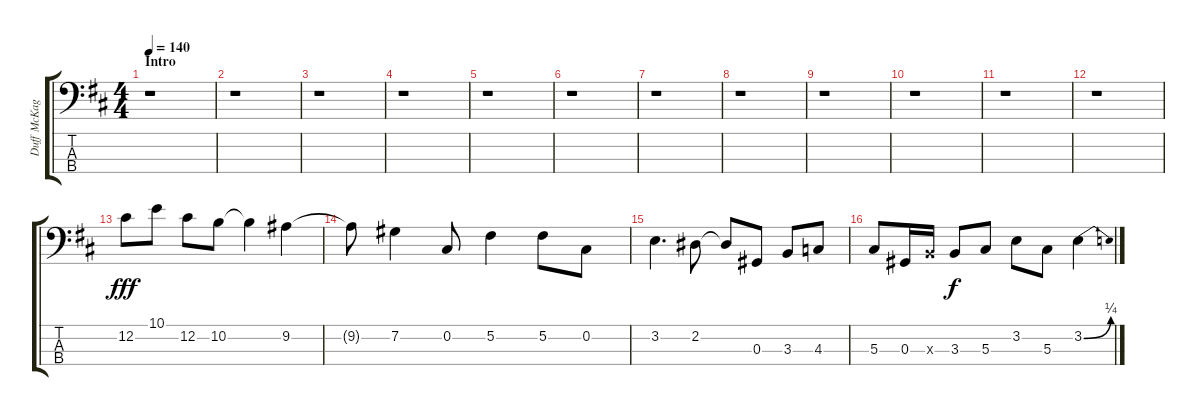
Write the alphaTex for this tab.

\track ("Duff McKagan - Bass" "Duff McKag") {instrument electricbasspick}
\staff {score tabs}
\tuning (Gb2 Db2 Ab1 Eb1) {hide}
\ts (4 4)
\section ("" "Intro")
\tempo 140
\clef f4
\ks d
r.1{dy fff instrument electricbasspick} |
r.1 |
r.1 |
r.1 |
r.1 |
r.1 |
r.1 |
r.1 |
r.1 |
r.1 |
r.1 |
r.1 |
12.2.8 10.1.8 12.2.8 10.2.8 10.2{t}.4 9.2.4 |
9.2{t}.8 7.2.4 0.2.8 5.2.4 5.2.8 0.2.8 |
3.2.4{d} 2.2.8 2.2{t}.8 0.3.8 3.3.8 4.3.8 |
5.3.8 0.3.16 3.3{x}.16 3.3.8{dy f} 5.3.8 3.2.8 5.3.8 3.2{be (bend 0 0 60 1)}.4
